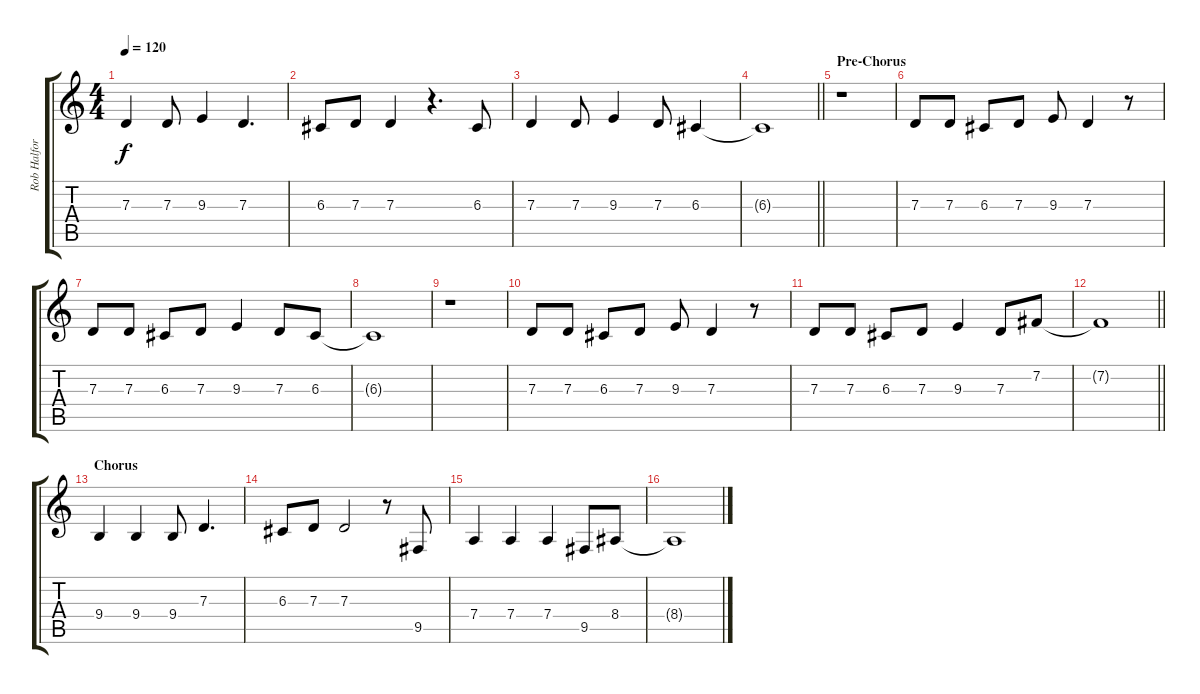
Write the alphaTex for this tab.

\track ("Rob Halford" "Rob Halfor") {instrument violin}
\staff {score tabs}
\tuning (E4 B3 G3 D3 A2 E2) {hide}
\ts (4 4)
\tempo 120
\clef g2
\ks c
7.3.4{dy f} 7.3.8 9.3.4 7.3.4{d} |
6.3.8 7.3.8 7.3.4 r.4{d} 6.3.8 |
7.3.4 7.3.8 9.3.4 7.3.8 6.3.4 |
\barLineRight lightlight
6.3{t}.1 |
\section ("" "Pre-Chorus")
r.1 |
7.3.8 7.3.8 6.3.8 7.3.8 9.3.8 7.3.4 r.8 |
7.3.8 7.3.8 6.3.8 7.3.8 9.3.4 7.3.8 6.3.8 |
6.3{t}.1 |
r.1 |
7.3.8 7.3.8 6.3.8 7.3.8 9.3.8 7.3.4 r.8 |
7.3.8 7.3.8 6.3.8 7.3.8 9.3.4 7.3.8 7.2.8 |
\barLineRight lightlight
7.2{t}.1 |
\section ("" "Chorus")
9.4.4 9.4.4 9.4.8 7.3.4{d} |
6.3.8 7.3.8 7.3.2 r.8 9.5.8 |
7.4.4 7.4.4 7.4.4 9.5.8 8.4.8 |
8.4{t}.1
